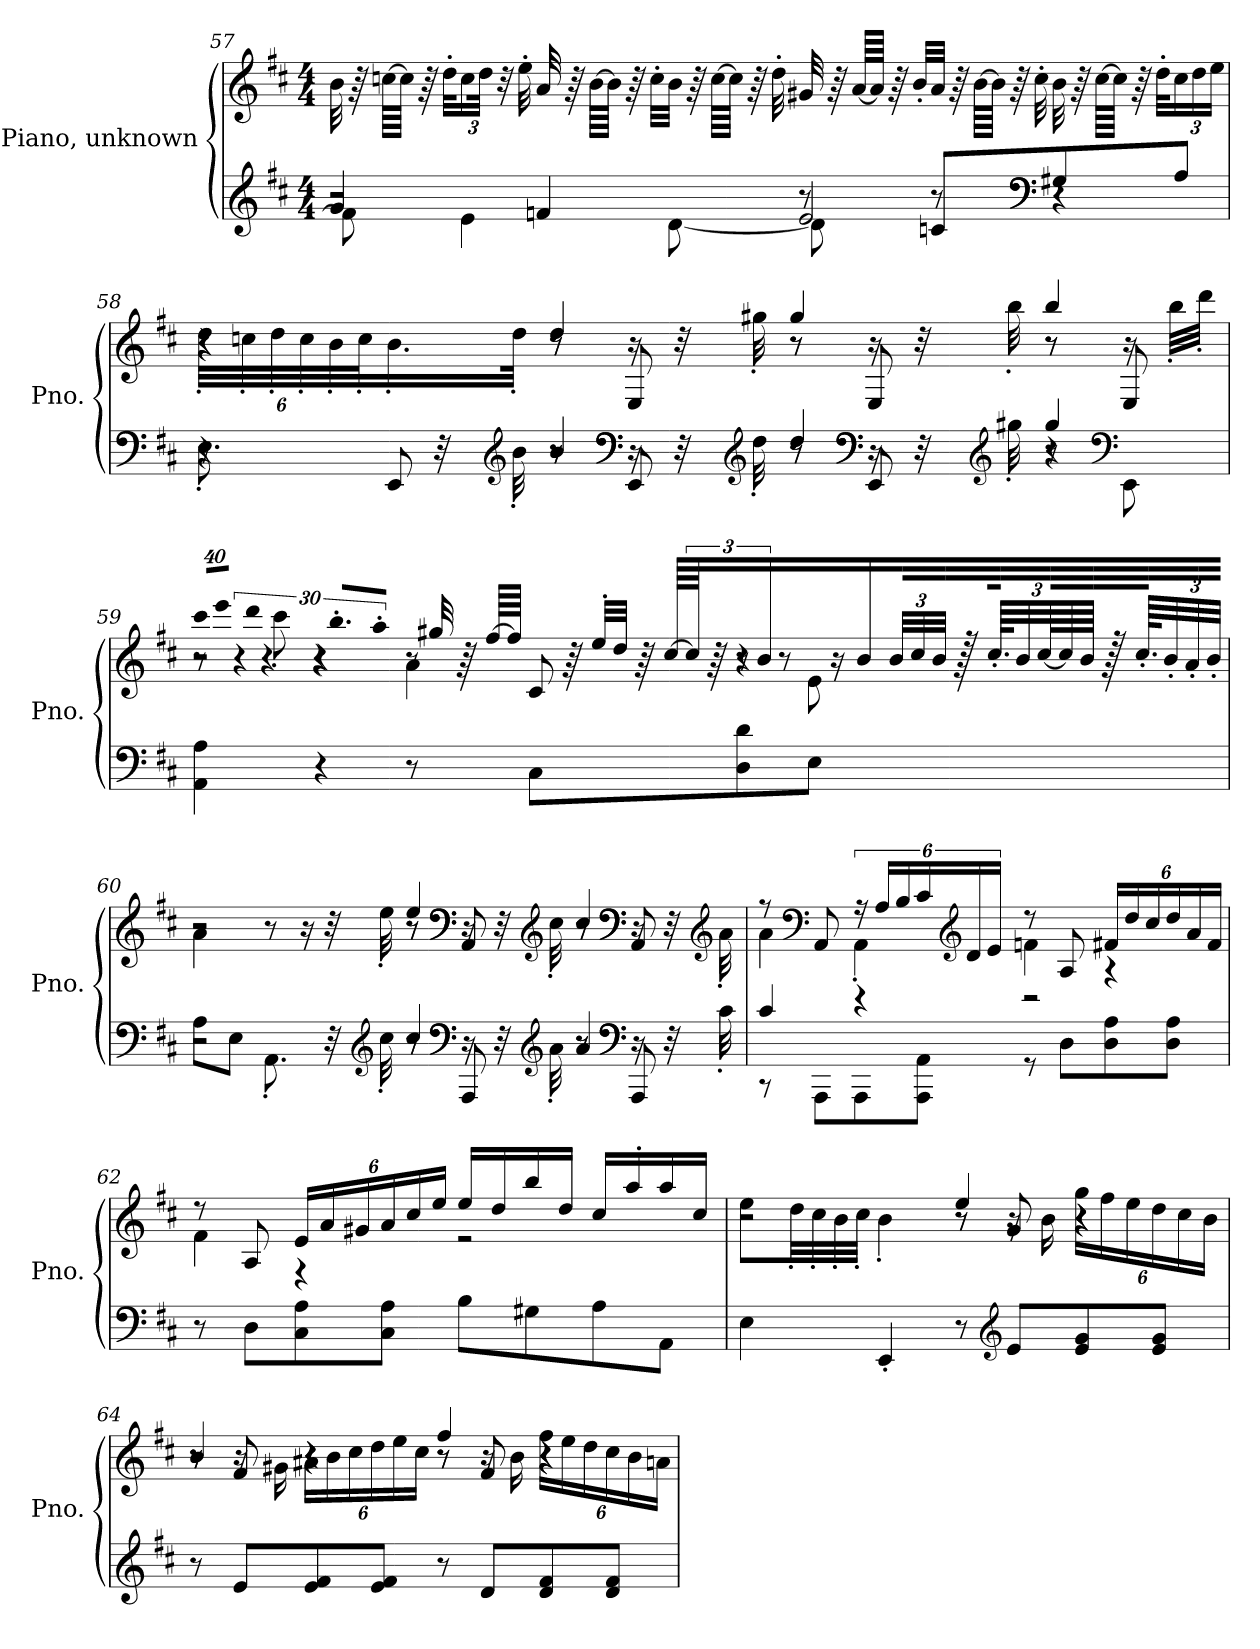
**kern	**kern
*part1	*part1
*staff2	*staff1
*I"Piano, unknown	*
*I'Pno.	*
!!LO:LB:g=z
*clefG2	*clefG2
*k[f#c#]	*k[f#c#]
*M4/4	*M4/4
=57	=57
*^	*
*	*^	*
4g/	8f\]	2r	32b\
.	.	.	64r
.	.	.	[64ccn\LLLL
.	.	.	64cc\JJJJ]
.	.	.	64r
.	.	.	32dd'\KLL
*	*	*	*Xbrackettup
.	4e\	.	24cc\
.	.	.	48dd\JJk
.	.	.	32r
.	.	.	32ee'\
4fn/	.	.	32a/
.	.	.	64r
.	.	.	[64b\LLLL
.	.	.	64b\JJJJ]
.	.	.	64r
.	.	.	32cc'\LLL
.	[8d\	.	32b\JJJ
.	.	.	64r
.	.	.	[64cc\LLLL
.	.	.	64cc\JJJJ]
.	.	.	64r
.	.	.	32dd'\
2e/	8d\]	8r	32g#X/
.	.	.	64r
.	.	.	[64a/LLLL
.	.	.	64a/JJJJ]
.	.	.	64r
.	.	.	32b'/LLL
.	8r	8cn/L	32a/JJJ
.	.	.	64r
.	.	.	[64b\LLLL
.	.	.	64b\JJJJ]
.	.	.	64r
.	.	.	32cc'\
*clefF4	*	*	*
.	4r	8G#X/	32b\
.	.	.	64r
.	.	.	[64cc\LLLL
.	.	.	64cc\JJJJ]
.	.	.	64r
.	.	.	32dd'\KLL
.	.	8A/J	24cc\
.	.	.	24dd\
.	.	.	24ee\JJ
!!LO:LB:g=z
=58	=58	=58	=58
*	*	*	*^
*	*	*	*	*^
8r	8.E'\	4r	4r	48dd'\LLL	4r
.	.	.	.	48ccn'\	.
.	.	.	.	48dd'\	.
.	.	.	.	48cc'\	.
.	.	.	.	48b'\	.
.	.	.	.	48cc'\J	.
8EE/	.	.	.	16.b'\	.
.	32r	.	.	.	.
*clefG2	*	*	*	*	*
.	32b'\	.	.	32dd'\JJk	.
4b/	8r	8r	4dd/	8r	8r
*clefF4	*	*	*	*	*
.	16r	8EE/	.	16r	8E/
.	32r	.	.	32r	.
*clefG2	*	*	*	*	*
.	32dd'\	.	.	32gg#X'\	.
4dd/	8r	8r	4gg#/	8r	8r
*clefF4	*	*	*	*	*
.	16r	8EE/	.	16r	8E/
.	32r	.	.	32r	.
*clefG2	*	*	*	*	*
.	32gg#X'\	.	.	32bb'\	.
4gg#/	8r	4r	4bb/	8r	8r
*clefF4	*	*	*	*	*
.	8EE\	.	.	16r	8E/
.	.	.	.	32bb'\LLL	.
.	.	.	.	32ddd'\JJJ	.
*v	*v	*v	*	*	*
!!LO:PB:g=z	!!	!!
=59	=59	=59	=59
*	*brackettup	*	*
!	!LO:N:vis=32	!	!
4AA\ 4A\	640%23ccc#/LLL	8r	2r
!	!LO:N:vis=32	!	!
.	640%23eee/JJJ	.	.
!	!LO:N:vis=64	!	!
.	960%17r	.	.
!	!LO:N:vis=64	!	!
.	960%17ddd/	.	.
!	!LO:N:vis=32	!	!
.	640%23r	.	.
.	.	8ccc#'\	.
!	!LO:N:vis=64	!	!
.	960%17r	.	.
!	!LO:N:vis=32.	!	!
.	1920%103bb'/LLL	.	.
!	!LO:N:vis=32	!	!
.	640%23aa'/JJJ	.	.
4r	.	4r	.
.	32gg#X/	.	.
.	64r	.	.
.	[64ff#/LLLL	.	.
.	64ff#/JJJJ]	.	.
.	64r	.	.
.	32ee'/LLL	.	.
.	32dd/JJJ	.	.
.	64r	.	.
.	[64cc#/LLLL	.	.
.	96cc#/JJJJ]	.	.
.	96r	.	.
.	24b/	.	.
8r	.	4a\	8r
.	8r	.	.
8C#\L	.	.	8c#/
.	16r	.	.
.	16b/	.	.
8D\ 8d\	.	8r	4r
*	*Xbrackettup	*	*
.	48b/LLL	.	.
.	48cc#/	.	.
.	48b/JJJ	.	.
.	128r	.	.
.	64.cc#'/KLLL	.	.
.	48b/	.	.
.	[96cc#/L	.	.
8E\J	.	8e\	.
.	64cc#/]	.	.
.	64b/JJJJ	.	.
.	128r	.	.
.	64.cc#'/KLLL	.	.
.	48b'/	.	.
.	48a'/	.	.
.	48b'/JJJ	.	.
1920ryy	.	1920ryy	1920ryy
!!LO:LB:g=z	!!	!!
=60	=60	=60	=60
*^	*	*	*
*	*^	*	*	*
2r	8A\L	2r	2r	4a\	2r
.	8E\J	.	.	.	.
.	8.AA'\	.	.	8r	.
.	.	.	.	16r	.
.	32r	.	.	32r	.
*clefG2	*	*	*	*	*
.	32cc#'\	.	.	32ee'\	.
4cc#/	8r	8r	4ee/	8r	8r
*clefF4	*	*	*clefF4	*	*
.	16r	8AAA/	.	16r	8AA/
.	32r	.	.	32r	.
*clefG2	*	*	*clefG2	*	*
.	32a'\	.	.	32cc#'\	.
4a/	8r	8r	4cc#/	8r	8r
*clefF4	*	*	*clefF4	*	*
.	16r	8AAA/	.	16r	8AA/
.	32r	.	.	32r	.
*	*	*	*clefG2	*	*
.	32c#'\	.	.	32a'\	.
*	*v	*v	*	*	*
*	*	*	*v	*v
!!LO:LB:g=z
=61	=61	=61	=61
4c#/	8r	8r	4a\
*	*	*clefF4	*
.	8AAA\L	8AA/	.
*	*	*brackettup	*
4r	8AAA\	24r	4AA'\
.	.	24A/LL	.
.	.	24B/	.
*	*	*Xbrackettup	*
.	8AAA\ 8AA\J	24c#/	.
*	*	*clefG2	*
.	.	24d/	.
.	.	24e/JJ	.
2r	8r	8r	4fn\
.	8D\L	8A/	.
.	8D\ 8A\	24f#X/LL	4r
.	.	24dd/	.
.	.	24cc#/	.
.	8D\ 8A\J	24dd/	.
.	.	24a/	.
.	.	24f#/JJ	.
*v	*v	*	*
=62	=62	=62
8r	8r	4f#\
8D\L	8A/	.
8C#\ 8A\	24e/LL	4r
.	24a/	.
.	24g#X/	.
8C#\ 8A\J	24a/	.
.	24cc#/	.
.	24ee/JJ	.
8B\L	16ee/LL	2r
.	16dd/	.
8G#X\	16bb/	.
.	16dd/JJ	.
8A\	16cc#/LL	.
.	16aa'/	.
8AA\J	16aa/	.
.	16cc#/JJ	.
!!LO:LB:g=z
=63	=63	=63
*	*	*^
4E\	2r	8ee\L	2r
.	.	32dd'\LL	.
.	.	32cc#'\	.
.	.	32b'\	.
.	.	32cc#'\JJJ	.
4EE'/	.	4b'\	.
8r	4ee/	8r	8r
*clefG2	*	*	*
8e/L	.	16r	8g/
.	.	16b\	.
8e/ 8g/	4r	24gg\LL	4r
.	.	24ff#\	.
.	.	24ee\	.
8e/ 8g/J	.	24dd\	.
.	.	24cc#\	.
.	.	24b\JJ	.
=64	=64	=64	=64
8r	4b/	8r	8r
8e/L	.	16r	8f#/
.	.	16g#X\	.
8e/ 8f#/	4r	24a#X\LL	4r
.	.	24b\	.
.	.	24cc#\	.
8e/ 8f#/J	.	24dd\	.
.	.	24ee\	.
.	.	24cc#\JJ	.
8r	4ff#/	8r	8r
8d/L	.	16r	8f#/
.	.	16b\	.
8d/ 8f#/	4r	24ff#\LL	4r
.	.	24ee\	.
.	.	24dd\	.
8d/ 8f#/J	.	24cc#\	.
.	.	24b\	.
.	.	24an\JJ	.
*	*v	*v	*v
=	=
*-	*-
